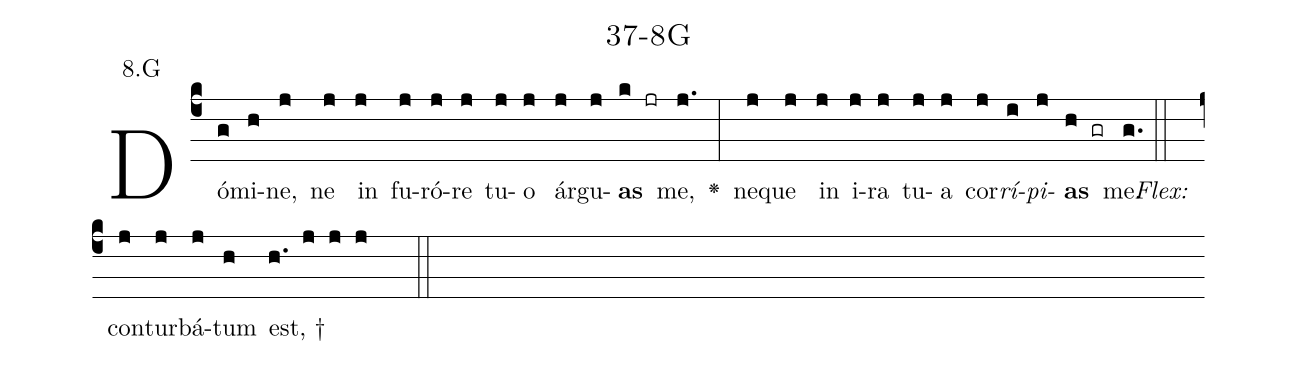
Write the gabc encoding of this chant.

name: 37-8G;
annotation: 8.G;
%%
(c4)Dó(g)mi(h)ne,(j) ne(j) in(j) fu(j)ró(j)re(j) tu(j)o(j) ár(j)gu(j)<b>as</b>(k jr) me,(j.) <v>\greheightstar</v>(:) ne(j)que(j) in(j) i(j)ra(j) tu(j)a(j) cor(j)<i>rí</i>(i)<i>pi</i>(j)<b>as</b>(h gr) me.(g.) (::)
<i>Flex:</i>()  con(j)tur(j)bá(j)tum(h) est, †(h. j j j  ::)

%E(j) u(j) o(i) u(j) a(h) e.(g.) (::)
